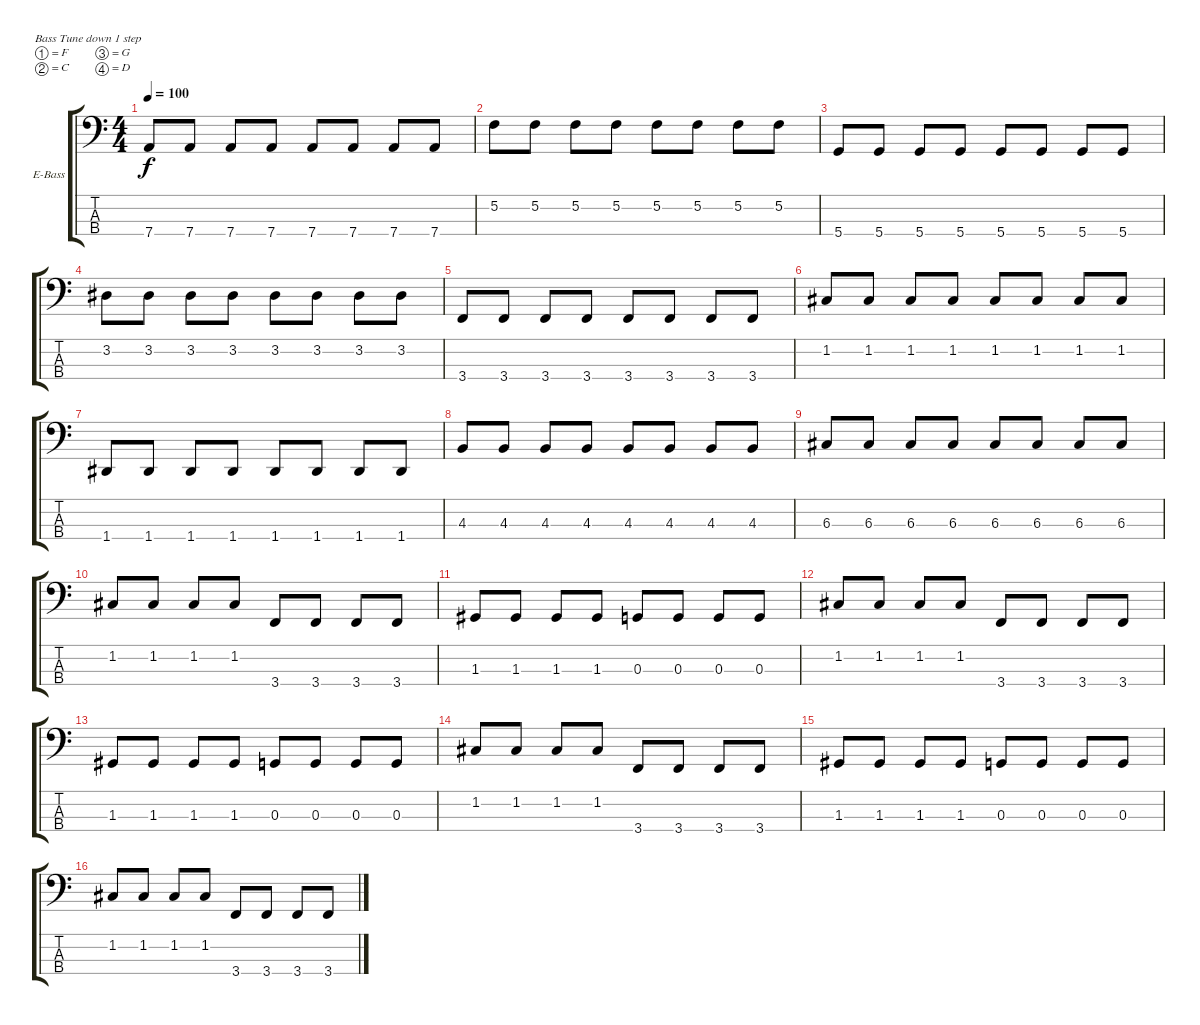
\bracketExtendMode groupsimilarinstruments
\firstSystemTrackNameOrientation horizontal
\otherSystemsTrackNameOrientation horizontal
\track ("Äîðîæêà 3" "E-Bass") {instrument electricbassfinger}
\staff {score tabs}
\tuning (F2 C2 G1 D1)
\ts (4 4)
\tempo 100
\clef f4
\ks c
7.4.8{dy f} 7.4.8 7.4.8 7.4.8 7.4.8 7.4.8 7.4.8 7.4.8 |
5.2.8 5.2.8 5.2.8 5.2.8 5.2.8 5.2.8 5.2.8 5.2.8 |
5.4.8 5.4.8 5.4.8 5.4.8 5.4.8 5.4.8 5.4.8 5.4.8 |
3.2.8 3.2.8 3.2.8 3.2.8 3.2.8 3.2.8 3.2.8 3.2.8 |
3.4.8 3.4.8 3.4.8 3.4.8 3.4.8 3.4.8 3.4.8 3.4.8 |
1.2.8 1.2.8 1.2.8 1.2.8 1.2.8 1.2.8 1.2.8 1.2.8 |
1.4.8 1.4.8 1.4.8 1.4.8 1.4.8 1.4.8 1.4.8 1.4.8 |
4.3.8 4.3.8 4.3.8 4.3.8 4.3.8 4.3.8 4.3.8 4.3.8 |
6.3.8 6.3.8 6.3.8 6.3.8 6.3.8 6.3.8 6.3.8 6.3.8 |
1.2.8 1.2.8 1.2.8 1.2.8 3.4.8 3.4.8 3.4.8 3.4.8 |
1.3.8 1.3.8 1.3.8 1.3.8 0.3.8 0.3.8 0.3.8 0.3.8 |
1.2.8 1.2.8 1.2.8 1.2.8 3.4.8 3.4.8 3.4.8 3.4.8 |
1.3.8 1.3.8 1.3.8 1.3.8 0.3.8 0.3.8 0.3.8 0.3.8 |
1.2.8 1.2.8 1.2.8 1.2.8 3.4.8 3.4.8 3.4.8 3.4.8 |
1.3.8 1.3.8 1.3.8 1.3.8 0.3.8 0.3.8 0.3.8 0.3.8 |
1.2.8 1.2.8 1.2.8 1.2.8 3.4.8 3.4.8 3.4.8 3.4.8
